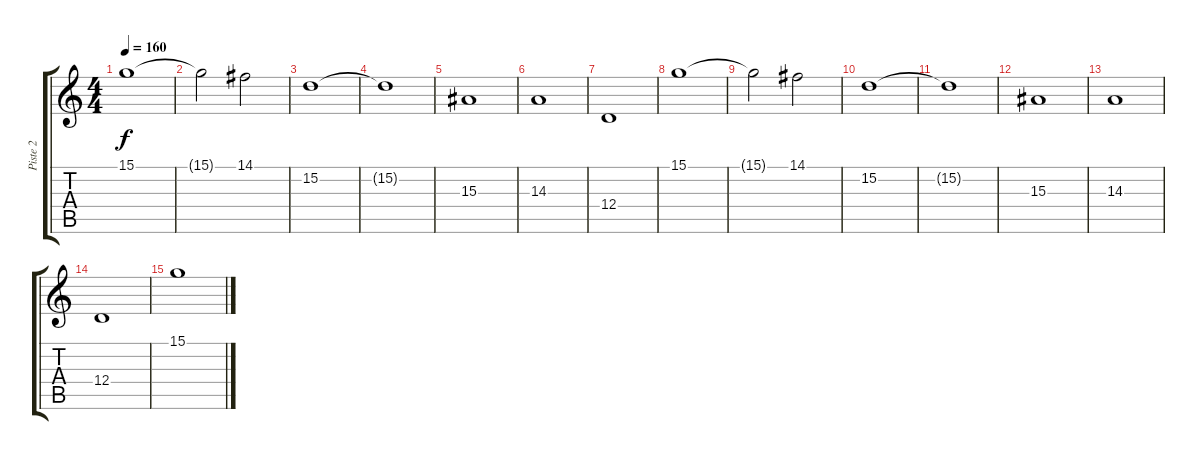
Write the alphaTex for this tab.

\track ("Piste 2" "Piste 2") {instrument violin}
\staff {score tabs}
\tuning (E4 B3 G3 D3 A2 E2) {hide}
\ts (4 4)
\tempo 160
\clef g2
\ks c
15.1.1{dy f} |
15.1{t}.2 14.1.2 |
15.2.1 |
15.2{t}.1 |
15.3.1 |
14.3.1 |
12.4.1 |
15.1.1 |
15.1{t}.2 14.1.2 |
15.2.1 |
15.2{t}.1 |
15.3.1 |
14.3.1 |
12.4.1 |
15.1.1
